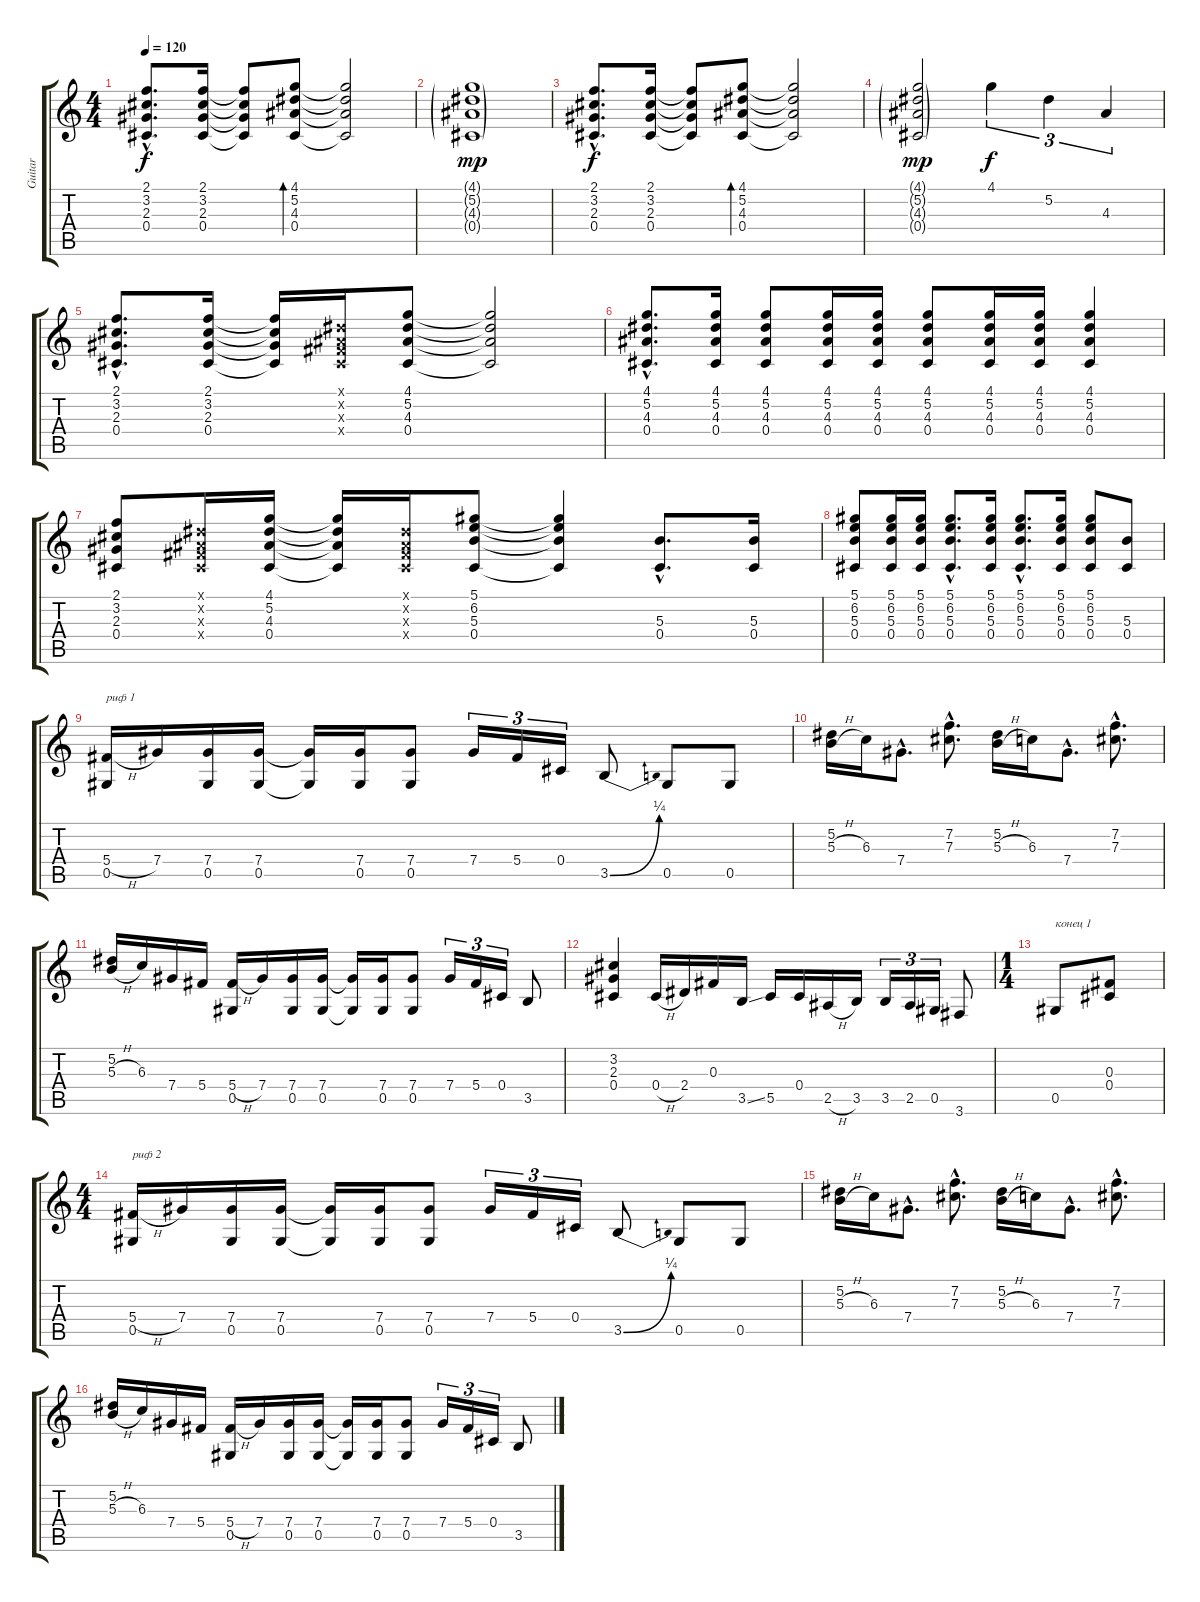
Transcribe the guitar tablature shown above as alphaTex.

\track ("Guitar" "Guitar") {instrument acousticguitarsteel}
\staff {score tabs}
\tuning (Eb4 Bb3 Gb3 Db3 Ab2 Eb2) {hide}
\ts (4 4)
\tempo 120
\clef g2
\ks c
(2.1{hac} 3.2{hac} 2.3{hac} 0.4{hac}).8{d dy f instrument acousticguitarsteel} (2.1 3.2 2.3 0.4).16 (2.1{t} 3.2{t} 2.3{t} 0.4{t}).8 (4.1 5.2 4.3 0.4).8{bd 480} (4.1{t} 5.2{t} 4.3{t} 0.4{t}).2 |
(4.1{g} 5.2{g} 4.3{g} 0.4{g}).1{dy mp} |
(2.1{hac} 3.2{hac} 2.3{hac} 0.4{hac}).8{d dy f} (2.1 3.2 2.3 0.4).16 (2.1{t} 3.2{t} 2.3{t} 0.4{t}).8 (4.1 5.2 4.3 0.4).8{bd 480} (4.1{t} 5.2{t} 4.3{t} 0.4{t}).2 |
(4.1{g} 5.2{g} 4.3{g} 0.4{g}).2{dy mp} 4.1.4{tu (3 2) dy f} 5.2.4{tu (3 2)} 4.3.4{tu (3 2)} |
(2.1{hac} 3.2{hac} 2.3{hac} 0.4{hac}).8{d} (2.1 3.2 2.3 0.4).16 (2.1{t} 3.2{t} 2.3{t} 0.4{t}).16 (0.1{x} 0.2{x} 0.3{x} 0.4{x}).16 (4.1 5.2 4.3 0.4).8 (4.1{t} 5.2{t} 4.3{t} 0.4{t}).2 |
(4.1{hac} 5.2{hac} 4.3{hac} 0.4{hac}).8{d} (4.1 5.2 4.3 0.4).16 (4.1 5.2 4.3 0.4).8 (4.1 5.2 4.3 0.4).16 (4.1 5.2 4.3 0.4).16 (4.1 5.2 4.3 0.4).8 (4.1 5.2 4.3 0.4).16 (4.1 5.2 4.3 0.4).16 (4.1 5.2 4.3 0.4).4 |
(2.1 3.2 2.3 0.4).8 (0.1{x} 0.2{x} 0.3{x} 0.4{x}).16 (4.1 5.2 4.3 0.4).16 (4.1{t} 5.2{t} 4.3{t} 0.4{t}).16 (0.1{x} 0.2{x} 0.3{x} 0.4{x}).16 (5.1 6.2 5.3 0.4).8 (5.1{t} 6.2{t} 5.3{t} 0.4{t}).4 (5.3{hac} 0.4{hac}).8{d} (5.3 0.4).16 |
(5.1 6.2 5.3 0.4).8 (5.1 6.2 5.3 0.4).16 (5.1 6.2 5.3 0.4).16 (5.1{hac} 6.2{hac} 5.3{hac} 0.4{hac}).8{d} (5.1 6.2 5.3 0.4).16 (5.1{hac} 6.2{hac} 5.3{hac} 0.4{hac}).8{d} (5.1 6.2 5.3 0.4).16 (5.1 6.2 5.3 0.4).8 (5.3 0.4).8 |
(5.4{h} 0.5).16{txt "риф 1"} 7.4.16 (7.4 0.5).16 (7.4 0.5).16 (7.4{t} 0.5{t}).16 (7.4 0.5).16 (7.4 0.5).8 7.4.16{tu (3 2)} 5.4.16{tu (3 2)} 0.4.16{tu (3 2)} 3.5{be (bend 0 0 60 1)}.8 0.5.8 0.5.8 |
(5.2 5.3{h}).16 6.3.16 7.4{hac}.8{d} (7.2{hac} 7.3{hac}).8{d} (5.2 5.3{h}).16 6.3.16 7.4{hac}.8{d} (7.2{hac} 7.3{hac}).8{d} |
(5.2 5.3{h}).16 6.3.16 7.4.16 5.4.16 (5.4{h} 0.5).16 7.4.16 (7.4 0.5).16 (7.4 0.5).16 (7.4{t} 0.5{t}).16 (7.4 0.5).16 (7.4 0.5).8 7.4.16{tu (3 2)} 5.4.16{tu (3 2)} 0.4.16{tu (3 2)} 3.5.8 |
(3.2 2.3 0.4).4 0.4{h}.16 2.4.16 0.3.16 3.5{ss}.16 5.5.16 0.4.16 2.5{h}.16 3.5.16 3.5.16{tu (3 2)} 2.5.16{tu (3 2)} 0.5.16{tu (3 2)} 3.6.8 |
\ts (1 4)
0.5.8{txt "конец 1"} (0.3 0.4).8 |
\ts (4 4)
(5.4{h} 0.5).16{txt "риф 2"} 7.4.16 (7.4 0.5).16 (7.4 0.5).16 (7.4{t} 0.5{t}).16 (7.4 0.5).16 (7.4 0.5).8 7.4.16{tu (3 2)} 5.4.16{tu (3 2)} 0.4.16{tu (3 2)} 3.5{be (bend 0 0 60 1)}.8 0.5.8 0.5.8 |
(5.2 5.3{h}).16 6.3.16 7.4{hac}.8{d} (7.2{hac} 7.3{hac}).8{d} (5.2 5.3{h}).16 6.3.16 7.4{hac}.8{d} (7.2{hac} 7.3{hac}).8{d} |
(5.2 5.3{h}).16 6.3.16 7.4.16 5.4.16 (5.4{h} 0.5).16 7.4.16 (7.4 0.5).16 (7.4 0.5).16 (7.4{t} 0.5{t}).16 (7.4 0.5).16 (7.4 0.5).8 7.4.16{tu (3 2)} 5.4.16{tu (3 2)} 0.4.16{tu (3 2)} 3.5.8
